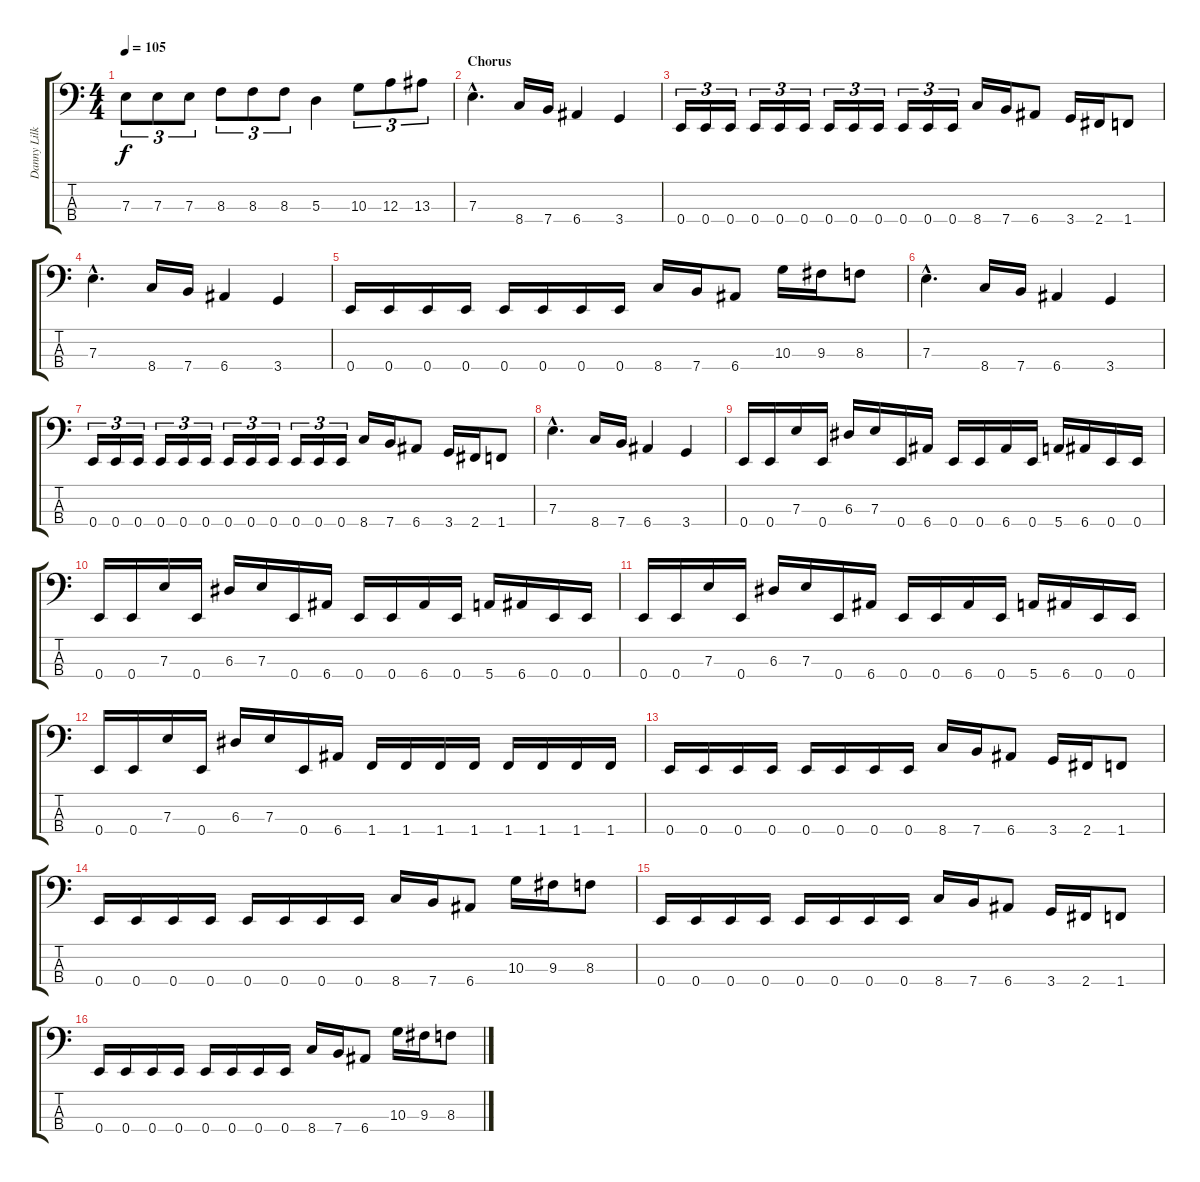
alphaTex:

\track ("Danny Lilker" "Danny Lilk") {instrument electricbasspick}
\staff {score tabs}
\tuning (G2 D2 A1 E1) {hide}
\ts (4 4)
\tempo 105
\clef f4
\ks c
7.3.8{tu (3 2) dy f} 7.3.8{tu (3 2)} 7.3.8{tu (3 2)} 8.3.8{tu (3 2)} 8.3.8{tu (3 2)} 8.3.8{tu (3 2)} 5.3.4 10.3.8{tu (3 2)} 12.3.8{tu (3 2)} 13.3.8{tu (3 2)} |
\section ("" "Chorus")
7.3{hac}.4{d} 8.4.16 7.4.16 6.4.4 3.4.4 |
0.4.16{tu (3 2)} 0.4.16{tu (3 2)} 0.4.16{tu (3 2)} 0.4.16{tu (3 2)} 0.4.16{tu (3 2)} 0.4.16{tu (3 2)} 0.4.16{tu (3 2)} 0.4.16{tu (3 2)} 0.4.16{tu (3 2)} 0.4.16{tu (3 2)} 0.4.16{tu (3 2)} 0.4.16{tu (3 2)} 8.4.16 7.4.16 6.4.8 3.4.16 2.4.16 1.4.8 |
7.3{hac}.4{d} 8.4.16 7.4.16 6.4.4 3.4.4 |
0.4.16 0.4.16 0.4.16 0.4.16 0.4.16 0.4.16 0.4.16 0.4.16 8.4.16 7.4.16 6.4.8 10.3.16 9.3.16 8.3.8 |
7.3{hac}.4{d} 8.4.16 7.4.16 6.4.4 3.4.4 |
0.4.16{tu (3 2)} 0.4.16{tu (3 2)} 0.4.16{tu (3 2)} 0.4.16{tu (3 2)} 0.4.16{tu (3 2)} 0.4.16{tu (3 2)} 0.4.16{tu (3 2)} 0.4.16{tu (3 2)} 0.4.16{tu (3 2)} 0.4.16{tu (3 2)} 0.4.16{tu (3 2)} 0.4.16{tu (3 2)} 8.4.16 7.4.16 6.4.8 3.4.16 2.4.16 1.4.8 |
7.3{hac}.4{d} 8.4.16 7.4.16 6.4.4 3.4.4 |
0.4.16 0.4.16 7.3.16 0.4.16 6.3.16 7.3.16 0.4.16 6.4.16 0.4.16 0.4.16 6.4.16 0.4.16 5.4.16 6.4.16 0.4.16 0.4.16 |
0.4.16 0.4.16 7.3.16 0.4.16 6.3.16 7.3.16 0.4.16 6.4.16 0.4.16 0.4.16 6.4.16 0.4.16 5.4.16 6.4.16 0.4.16 0.4.16 |
0.4.16 0.4.16 7.3.16 0.4.16 6.3.16 7.3.16 0.4.16 6.4.16 0.4.16 0.4.16 6.4.16 0.4.16 5.4.16 6.4.16 0.4.16 0.4.16 |
0.4.16 0.4.16 7.3.16 0.4.16 6.3.16 7.3.16 0.4.16 6.4.16 1.4.16 1.4.16 1.4.16 1.4.16 1.4.16 1.4.16 1.4.16 1.4.16 |
0.4.16 0.4.16 0.4.16 0.4.16 0.4.16 0.4.16 0.4.16 0.4.16 8.4.16 7.4.16 6.4.8 3.4.16 2.4.16 1.4.8 |
0.4.16 0.4.16 0.4.16 0.4.16 0.4.16 0.4.16 0.4.16 0.4.16 8.4.16 7.4.16 6.4.8 10.3.16 9.3.16 8.3.8 |
0.4.16 0.4.16 0.4.16 0.4.16 0.4.16 0.4.16 0.4.16 0.4.16 8.4.16 7.4.16 6.4.8 3.4.16 2.4.16 1.4.8 |
0.4.16 0.4.16 0.4.16 0.4.16 0.4.16 0.4.16 0.4.16 0.4.16 8.4.16 7.4.16 6.4.8 10.3.16 9.3.16 8.3.8
